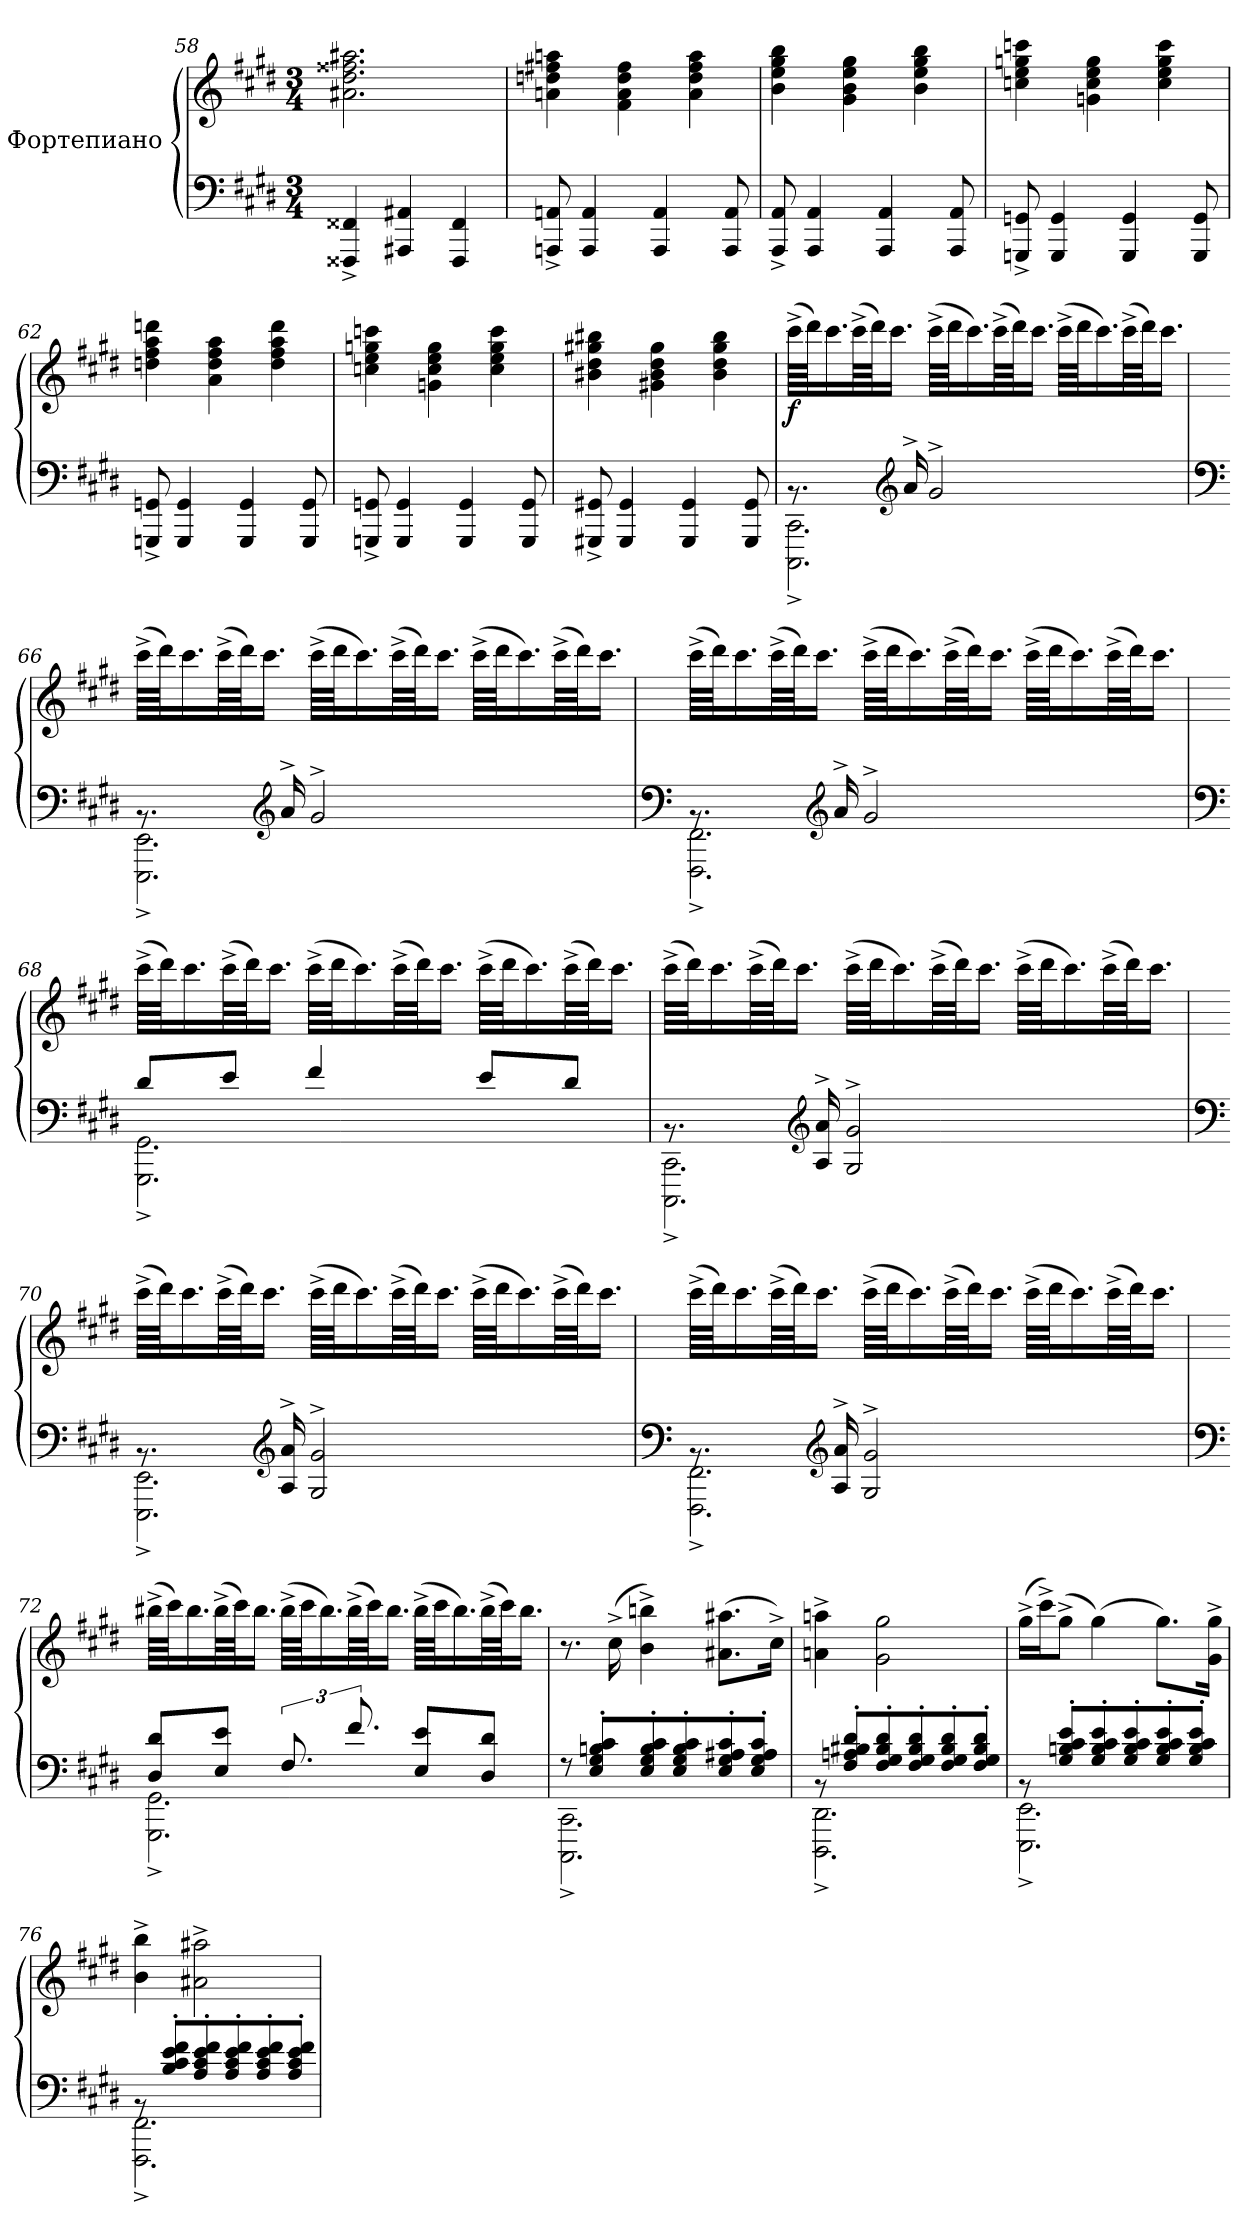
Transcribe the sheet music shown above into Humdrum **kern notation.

**kern	**kern	**dynam
*part1	*part1	*part1
*staff2	*staff1	*staff1/2
*I"Фортепиано	*	*
*clefF4	*clefG2	*
*k[f#c#g#d#]	*k[f#c#g#d#]	*
*M3/4	*M3/4	*
=58	=58	=58
4FFF##X/^ 4FF##X/^	2.a#X\ 2.dd#\ 2.ff##X\ 2.aa#X\	.
4AAA#X/ 4AA#X/	.	.
4FFF##/ 4FF##/	.	.
!!LO:LB:g=z
=59	=59	=59
!	!	!LO:DY:b
8AAAn/^ 8AAn/^	4an\ 4ddn\ 4ff#X\ 4aan\	other-dynamics
4AAA/ 4AA/	.	.
.	4f#\ 4a\ 4dd\ 4ff#\	.
4AAA/ 4AA/	.	.
.	4a\ 4dd\ 4ff#\ 4aa\	.
8AAA/ 8AA/	.	.
=60	=60	=60
8AAA/^ 8AA/^	4b\ 4ee\ 4gg#\ 4bb\	.
4AAA/ 4AA/	.	.
.	4g#\ 4b\ 4ee\ 4gg#\	.
4AAA/ 4AA/	.	.
.	4b\ 4ee\ 4gg#\ 4bb\	.
8AAA/ 8AA/	.	.
=61	=61	=61
8GGGn/^ 8GGn/^	4ccn\ 4ee\ 4ggn\ 4cccn\	.
4GGG/ 4GG/	.	.
.	4gn\ 4cc\ 4ee\ 4gg\	.
4GGG/ 4GG/	.	.
.	4cc\ 4ee\ 4gg\ 4ccc\	.
8GGG/ 8GG/	.	.
=62	=62	=62
8GGGn/^ 8GGn/^	4ddn\ 4ff#\ 4aa\ 4dddn\	.
4GGG/ 4GG/	.	.
.	4a\ 4dd\ 4ff#\ 4aa\	.
4GGG/ 4GG/	.	.
.	4dd\ 4ff#\ 4aa\ 4ddd\	.
8GGG/ 8GG/	.	.
=63	=63	=63
8GGGn/^ 8GGn/^	4ccn\ 4ee\ 4ggn\ 4cccn\	.
4GGG/ 4GG/	.	.
.	4gn\ 4cc\ 4ee\ 4gg\	.
4GGG/ 4GG/	.	.
.	4cc\ 4ee\ 4gg\ 4ccc\	.
8GGG/ 8GG/	.	.
!!LO:LB:g=z
=64	=64	=64
8GGG#X/^ 8GG#X/^	4b#X\ 4dd#\ 4gg#X\ 4bb#X\	.
4GGG#/ 4GG#/	.	.
.	4g#X\ 4b#\ 4dd#\ 4gg#\	.
4GGG#/ 4GG#/	.	.
.	4b#\ 4dd#\ 4gg#\ 4bb#\	.
8GGG#/ 8GG#/	.	.
=65	=65	=65
*^	*	*
!	!	!	!LO:DY:b
8.rBB	2.CCC#\^ 2.CC#\^	(>64ccc#^\LLLL	f
.	.	64ddd#\JJ)	.
.	.	16.ccc#\	.
.	.	(>64ccc#^\LL	.
.	.	64ddd#\JJ)	.
.	.	16.ccc#\JJ	.
*clefG2	*	*	*
16a^/	.	.	.
2g#^/	.	(>64ccc#^\LLLL	.
.	.	64ddd#\JJ	.
.	.	16.ccc#\)	.
.	.	(>64ccc#^\LL	.
.	.	64ddd#\JJ)	.
.	.	16.ccc#\JJ	.
.	.	(>64ccc#^\LLLL	.
.	.	64ddd#\JJ	.
.	.	16.ccc#\)	.
.	.	(>64ccc#^\LL	.
.	.	64ddd#\JJ)	.
.	.	16.ccc#\JJ	.
!!LO:LB:g=z
=66	=66	=66	=66
*clefF4	*	*	*
8.rBB	2.EEE\^ 2.EE\^	(>64ccc#^\LLLL	.
.	.	64ddd#\JJ)	.
.	.	16.ccc#\	.
.	.	(>64ccc#^\LL	.
.	.	64ddd#\JJ)	.
.	.	16.ccc#\JJ	.
*clefG2	*	*	*
16a^/	.	.	.
2g#^/	.	(>64ccc#^\LLLL	.
.	.	64ddd#\JJ	.
.	.	16.ccc#\)	.
.	.	(>64ccc#^\LL	.
.	.	64ddd#\JJ)	.
.	.	16.ccc#\JJ	.
.	.	(>64ccc#^\LLLL	.
.	.	64ddd#\JJ	.
.	.	16.ccc#\)	.
.	.	(>64ccc#^\LL	.
.	.	64ddd#\JJ)	.
.	.	16.ccc#\JJ	.
!!LO:PB:g=z
=67	=67	=67	=67
*clefF4	*	*	*
8.rBB	2.FFF#\^ 2.FF#\^	(>64ccc#^\LLLL	.
.	.	64ddd#\JJ)	.
.	.	16.ccc#\	.
.	.	(>64ccc#^\LL	.
.	.	64ddd#\JJ)	.
.	.	16.ccc#\JJ	.
*clefG2	*	*	*
16a^/	.	.	.
2g#^/	.	(>64ccc#^\LLLL	.
.	.	64ddd#\JJ	.
.	.	16.ccc#\)	.
.	.	(>64ccc#^\LL	.
.	.	64ddd#\JJ)	.
.	.	16.ccc#\JJ	.
.	.	(>64ccc#^\LLLL	.
.	.	64ddd#\JJ	.
.	.	16.ccc#\)	.
.	.	(>64ccc#^\LL	.
.	.	64ddd#\JJ)	.
.	.	16.ccc#\JJ	.
!!LO:LB:g=z
=68	=68	=68	=68
*clefF4	*	*	*
8d#/L	2.GGG#\^ 2.GG#\^	(>64ccc#^\LLLL	.
.	.	64ddd#\JJ)	.
.	.	16.ccc#\	.
8e/J	.	(>64ccc#^\LL	.
.	.	64ddd#\JJ)	.
.	.	16.ccc#\JJ	.
4f#/	.	(>64ccc#^\LLLL	.
.	.	64ddd#\JJ	.
.	.	16.ccc#\)	.
.	.	(>64ccc#^\LL	.
.	.	64ddd#\JJ)	.
.	.	16.ccc#\JJ	.
8e/L	.	(>64ccc#^\LLLL	.
.	.	64ddd#\JJ	.
.	.	16.ccc#\)	.
8d#/J	.	(>64ccc#^\LL	.
.	.	64ddd#\JJ)	.
.	.	16.ccc#\JJ	.
!!LO:LB:g=z
=69	=69	=69	=69
8.rBB	2.CCC#\^ 2.CC#\^	(>64ccc#^\LLLL	.
.	.	64ddd#\JJ)	.
.	.	16.ccc#\	.
.	.	(>64ccc#^\LL	.
.	.	64ddd#\JJ)	.
.	.	16.ccc#\JJ	.
*clefG2	*	*	*
16A/^ 16a/^	.	.	.
2G#/^ 2g#/^	.	(>64ccc#^\LLLL	.
.	.	64ddd#\JJ	.
.	.	16.ccc#\)	.
.	.	(>64ccc#^\LL	.
.	.	64ddd#\JJ)	.
.	.	16.ccc#\JJ	.
.	.	(>64ccc#^\LLLL	.
.	.	64ddd#\JJ	.
.	.	16.ccc#\)	.
.	.	(>64ccc#^\LL	.
.	.	64ddd#\JJ)	.
.	.	16.ccc#\JJ	.
!!LO:LB:g=z
=70	=70	=70	=70
*clefF4	*	*	*
8.rBB	2.EEE\^ 2.EE\^	(>64ccc#^\LLLL	.
.	.	64ddd#\JJ)	.
.	.	16.ccc#\	.
.	.	(>64ccc#^\LL	.
.	.	64ddd#\JJ)	.
.	.	16.ccc#\JJ	.
*clefG2	*	*	*
16A/^ 16a/^	.	.	.
2G#/^ 2g#/^	.	(>64ccc#^\LLLL	.
.	.	64ddd#\JJ	.
.	.	16.ccc#\)	.
.	.	(>64ccc#^\LL	.
.	.	64ddd#\JJ)	.
.	.	16.ccc#\JJ	.
.	.	(>64ccc#^\LLLL	.
.	.	64ddd#\JJ	.
.	.	16.ccc#\)	.
.	.	(>64ccc#^\LL	.
.	.	64ddd#\JJ)	.
.	.	16.ccc#\JJ	.
!!LO:LB:g=z
=71	=71	=71	=71
*clefF4	*	*	*
8.rBB	2.FFF#\^ 2.FF#\^	(>64ccc#^\LLLL	.
.	.	64ddd#\JJ)	.
.	.	16.ccc#\	.
.	.	(>64ccc#^\LL	.
.	.	64ddd#\JJ)	.
.	.	16.ccc#\JJ	.
*clefG2	*	*	*
16A/^ 16a/^	.	.	.
2G#/^ 2g#/^	.	(>64ccc#^\LLLL	.
.	.	64ddd#\JJ	.
.	.	16.ccc#\)	.
.	.	(>64ccc#^\LL	.
.	.	64ddd#\JJ)	.
.	.	16.ccc#\JJ	.
.	.	(>64ccc#^\LLLL	.
.	.	64ddd#\JJ	.
.	.	16.ccc#\)	.
.	.	(>64ccc#^\LL	.
.	.	64ddd#\JJ)	.
.	.	16.ccc#\JJ	.
!!LO:PB:g=z
=72	=72	=72	=72
*clefF4	*	*	*
8D#/ 8d#/L	2.GGG#\^ 2.GG#\^	(>64bb#X^\LLLL	.
.	.	64ccc#\JJ)	.
.	.	16.bb#\	.
8E/ 8e/J	.	(>64bb#^\LL	.
.	.	64ccc#\JJ)	.
.	.	16.bb#\JJ	.
12.F#/	.	(>64bb#^\LLLL	.
.	.	64ccc#\JJ	.
.	.	16.bb#\)	.
12.f#/	.	(>64bb#^\LL	.
.	.	64ccc#\JJ)	.
.	.	16.bb#\JJ	.
8E/ 8e/L	.	(>64bb#^\LLLL	.
.	.	64ccc#\JJ	.
.	.	16.bb#\)	.
8D#/ 8d#/J	.	(>64bb#^\LL	.
.	.	64ccc#\JJ)	.
.	.	16.bb#\JJ	.
=73	=73	=73	=73
8r	2.CCC#\^ 2.CC#\^	8.r	.
8E/' 8G#/' 8Bn/' 8c#/'L	.	.	.
!	!	!	!LO:DY:b
.	.	(>16cc#^\	other-dynamics
8E/' 8G#/' 8B/' 8c#/'	.	4b\^ 4bbn\^)	.
8E/' 8G#/' 8B/' 8c#/'	.	.	.
8E/' 8G#/' 8A#X/' 8c#/'	.	(>8.a#X\ 8.aa#X\L	.
8E/' 8G#/' 8A#/' 8c#/'J	.	.	.
.	.	16cc#^\Jk)	.
!!LO:LB:g=z
=74	=74	=74	=74
8rBB	2.DDD#\^ 2.DD#\^	4an\^ 4aan\^	.
8F#/' 8An/' 8B#X/' 8d#/'L	.	.	.
8F#/' 8G#/' 8B#/' 8d#/'	.	2g#\ 2gg#\	.
8F#/' 8G#/' 8B#/' 8d#/'	.	.	.
8F#/' 8G#/' 8B#/' 8d#/'	.	.	.
8F#/' 8G#/' 8B#/' 8d#/'J	.	.	.
=75	=75	=75	=75
8rBB	2.EEE\^ 2.EE\^	(>16gg#^\LL	.
.	.	16ccc#^\J)	.
8G#/' 8Bn/' 8c#/' 8e/'L	.	(>8gg#^\J	.
8G#/' 8B/' 8c#/' 8e/'	.	(>4gg#\)	.
8G#/' 8B/' 8c#/' 8e/'	.	.	.
8G#/' 8B/' 8c#/' 8e/'	.	8.gg#\L)	.
8G#/' 8B/' 8c#/' 8e/'J	.	.	.
.	.	16g#\^ 16gg#\^Jk	.
=76	=76	=76	=76
8rBB	2.FFF#\^ 2.FF#\^	4b\^ 4bb\^	.
8B/' 8c#/' 8e/' 8f#/'L	.	.	.
8A/' 8c#/' 8e/' 8f#/'	.	2a#X\^ 2aa#X\^	.
8A/' 8c#/' 8e/' 8f#/'	.	.	.
8A/' 8c#/' 8e/' 8f#/'	.	.	.
8A/' 8c#/' 8e/' 8f#/'J	.	.	.
*v	*v	*	*
=	=	=
*-	*-	*-
